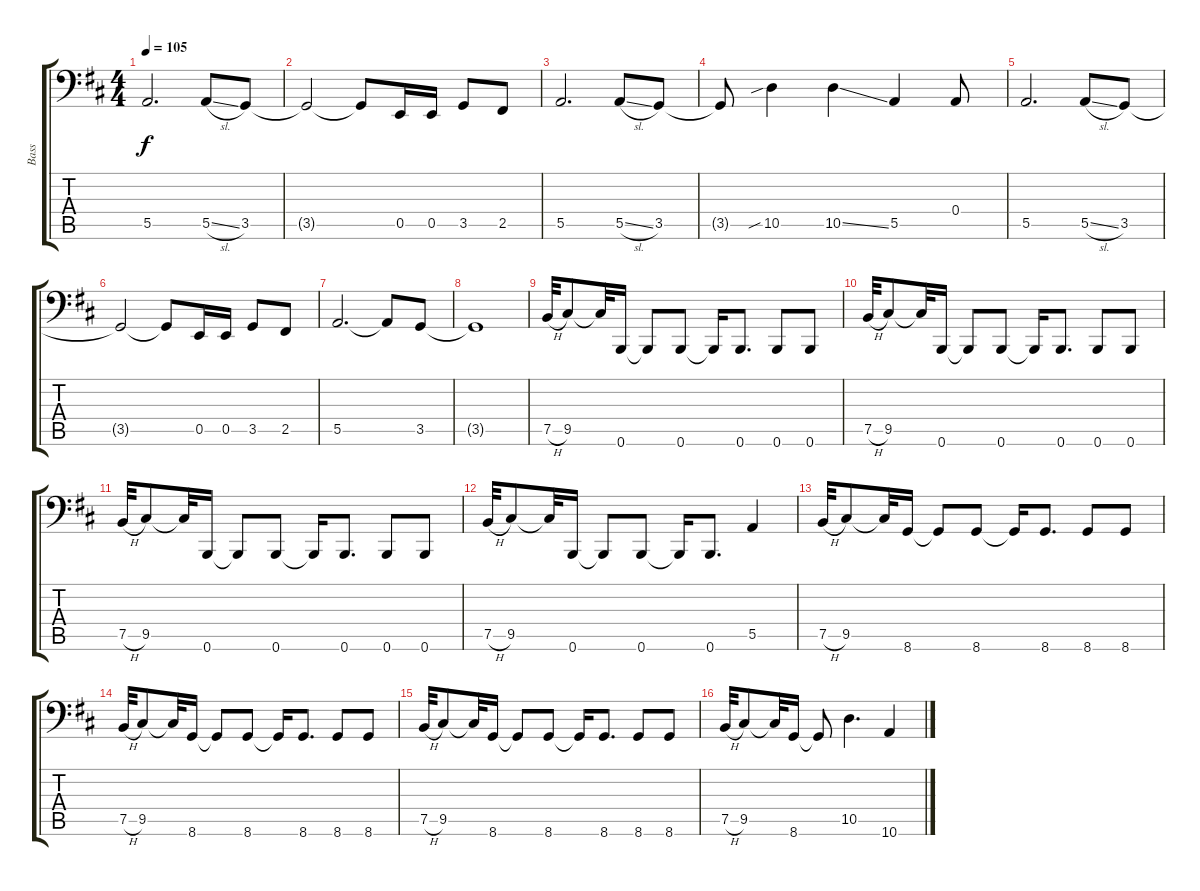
\track ("Bass" "Bass") {instrument electricbassfinger}
\staff {score tabs}
\tuning (C3 G2 D2 A1 E1 B0) {hide}
\ts (4 4)
\tempo 105
\clef f4
\ks d
5.5.2{d dy f} 5.5{sl}.8 3.5.8 |
3.5{t}.2 3.5{t}.8 0.5.16 0.5.16 3.5.8 2.5.8 |
5.5.2{d} 5.5{sl}.8 3.5.8 |
3.5{t}.8 10.5{sib}.4 10.5{ss}.4 5.5.4 0.4.8 |
5.5.2{d} 5.5{sl}.8 3.5.8 |
3.5{t}.2 3.5{t}.8 0.5.16 0.5.16 3.5.8 2.5.8 |
5.5.2{d} 5.5{t}.8 3.5.8 |
3.5{t}.1 |
7.5{h}.32 9.5.8 9.5{t}.32 0.6.16 0.6{t}.8 0.6.8 0.6{t}.16 0.6.8{d} 0.6.8 0.6.8 |
7.5{h}.32 9.5.8 9.5{t}.32 0.6.16 0.6{t}.8 0.6.8 0.6{t}.16 0.6.8{d} 0.6.8 0.6.8 |
7.5{h}.32 9.5.8 9.5{t}.32 0.6.16 0.6{t}.8 0.6.8 0.6{t}.16 0.6.8{d} 0.6.8 0.6.8 |
7.5{h}.32 9.5.8 9.5{t}.32 0.6.16 0.6{t}.8 0.6.8 0.6{t}.16 0.6.8{d} 5.5.4 |
7.5{h}.32 9.5.8 9.5{t}.32 8.6.16 8.6{t}.8 8.6.8 8.6{t}.16 8.6.8{d} 8.6.8 8.6.8 |
7.5{h}.32 9.5.8 9.5{t}.32 8.6.16 8.6{t}.8 8.6.8 8.6{t}.16 8.6.8{d} 8.6.8 8.6.8 |
7.5{h}.32 9.5.8 9.5{t}.32 8.6.16 8.6{t}.8 8.6.8 8.6{t}.16 8.6.8{d} 8.6.8 8.6.8 |
7.5{h}.32 9.5.8 9.5{t}.32 8.6.16 8.6{t}.8 10.5.4{d} 10.6.4
